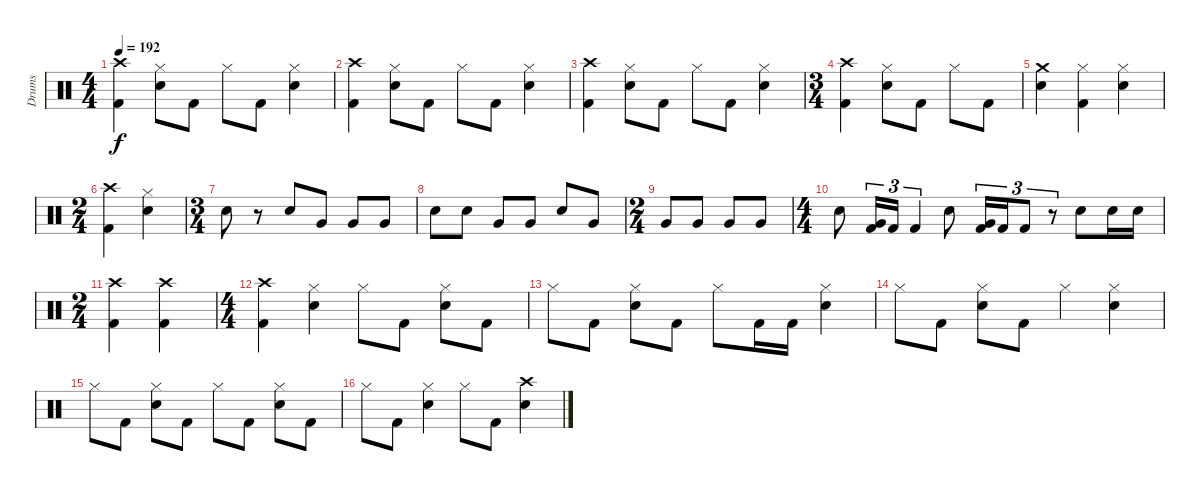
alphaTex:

\track ("Drums" "Drums") {instrument percussion}
\staff {score}
\articulation defaults
\ts (4 4)
\tempo 192
\clef neutral
\ks c
("Crash high (hit)" "Kick (hit) 2").4{dy f} ("Hi-Hat (closed)" "Electric Snare (hit)").8 "Kick (hit) 2".8 "Hi-Hat (closed)".8 "Kick (hit) 2".8 ("Hi-Hat (closed)" "Electric Snare (hit)").4 |
("Crash high (hit)" "Kick (hit) 2").4 ("Hi-Hat (closed)" "Electric Snare (hit)").8 "Kick (hit) 2".8 "Hi-Hat (closed)".8 "Kick (hit) 2".8 ("Hi-Hat (closed)" "Electric Snare (hit)").4 |
("Crash high (hit)" "Kick (hit) 2").4 ("Hi-Hat (closed)" "Electric Snare (hit)").8 "Kick (hit) 2".8 "Hi-Hat (closed)".8 "Kick (hit) 2".8 ("Hi-Hat (closed)" "Electric Snare (hit)").4 |
\ts (3 4)
("Crash high (hit)" "Kick (hit) 2").4 ("Hi-Hat (closed)" "Electric Snare (hit)").8 "Kick (hit) 2".8 "Hi-Hat (closed)".8 "Kick (hit) 2".8 |
("Crash medium (hit)" "Electric Snare (hit)").4 ("Hi-Hat (closed)" "Kick (hit) 2").4 ("Hi-Hat (closed)" "Electric Snare (hit)").4 |
\ts (2 4)
("Crash high (hit)" "Kick (hit) 2").4 ("Hi-Hat (closed)" "Electric Snare (hit)").4 |
\ts (3 4)
"Electric Snare (hit)".8 r.8 "Electric Snare (hit)".8 "Very Low Tom (hit)".8 "Very Low Tom (hit)".8 "Very Low Tom (hit)".8 |
"Electric Snare (hit)".8 "Electric Snare (hit)".8 "Very Low Tom (hit)".8 "Very Low Tom (hit)".8 "Electric Snare (hit)".8 "Very Low Tom (hit)".8 |
\ts (2 4)
"Very Low Tom (hit)".8 "Very Low Tom (hit)".8 "Very Low Tom (hit)".8 "Very Low Tom (hit)".8 |
\ts (4 4)
"Electric Snare (hit)".8 ("Very Low Tom (hit)" "Kick (hit) 2").16{tu (3 2)} "Kick (hit) 2".16{tu (3 2)} "Kick (hit) 2".4{tu (3 2)} "Electric Snare (hit)".8 ("Very Low Tom (hit)" "Kick (hit) 2").16{tu (3 2)} "Kick (hit) 2".16{tu (3 2)} "Kick (hit) 2".8{tu (3 2)} r.8{tu (3 2)} "Electric Snare (hit)".8 "Electric Snare (hit)".16 "Electric Snare (hit)".16 |
\ts (2 4)
("Crash high (hit)" "Kick (hit) 2").4 ("Crash high (hit)" "Kick (hit) 2").4 |
\ts (4 4)
("Crash high (hit)" "Kick (hit) 2").4 ("Hi-Hat (closed)" "Electric Snare (hit)").4 "Hi-Hat (closed)".8 "Kick (hit) 2".8 ("Hi-Hat (closed)" "Electric Snare (hit)").8 "Kick (hit) 2".8 |
"Hi-Hat (closed)".8 "Kick (hit) 2".8 ("Hi-Hat (closed)" "Electric Snare (hit)").8 "Kick (hit) 2".8 "Hi-Hat (closed)".8 "Kick (hit) 2".16 "Kick (hit) 2".16 ("Hi-Hat (closed)" "Electric Snare (hit)").4 |
"Hi-Hat (closed)".8 "Kick (hit) 2".8 ("Hi-Hat (closed)" "Electric Snare (hit)").8 "Kick (hit) 2".8 "Hi-Hat (closed)".4 ("Hi-Hat (closed)" "Electric Snare (hit)").4 |
"Hi-Hat (closed)".8 "Kick (hit) 2".8 ("Hi-Hat (closed)" "Electric Snare (hit)").8 "Kick (hit) 2".8 "Hi-Hat (closed)".8 "Kick (hit) 2".8 ("Hi-Hat (closed)" "Electric Snare (hit)").8 "Kick (hit) 2".8 |
"Hi-Hat (closed)".8 "Kick (hit) 2".8 ("Hi-Hat (closed)" "Electric Snare (hit)").4 "Hi-Hat (closed)".8 "Kick (hit) 2".8 ("Crash high (hit)" "Electric Snare (hit)").4
